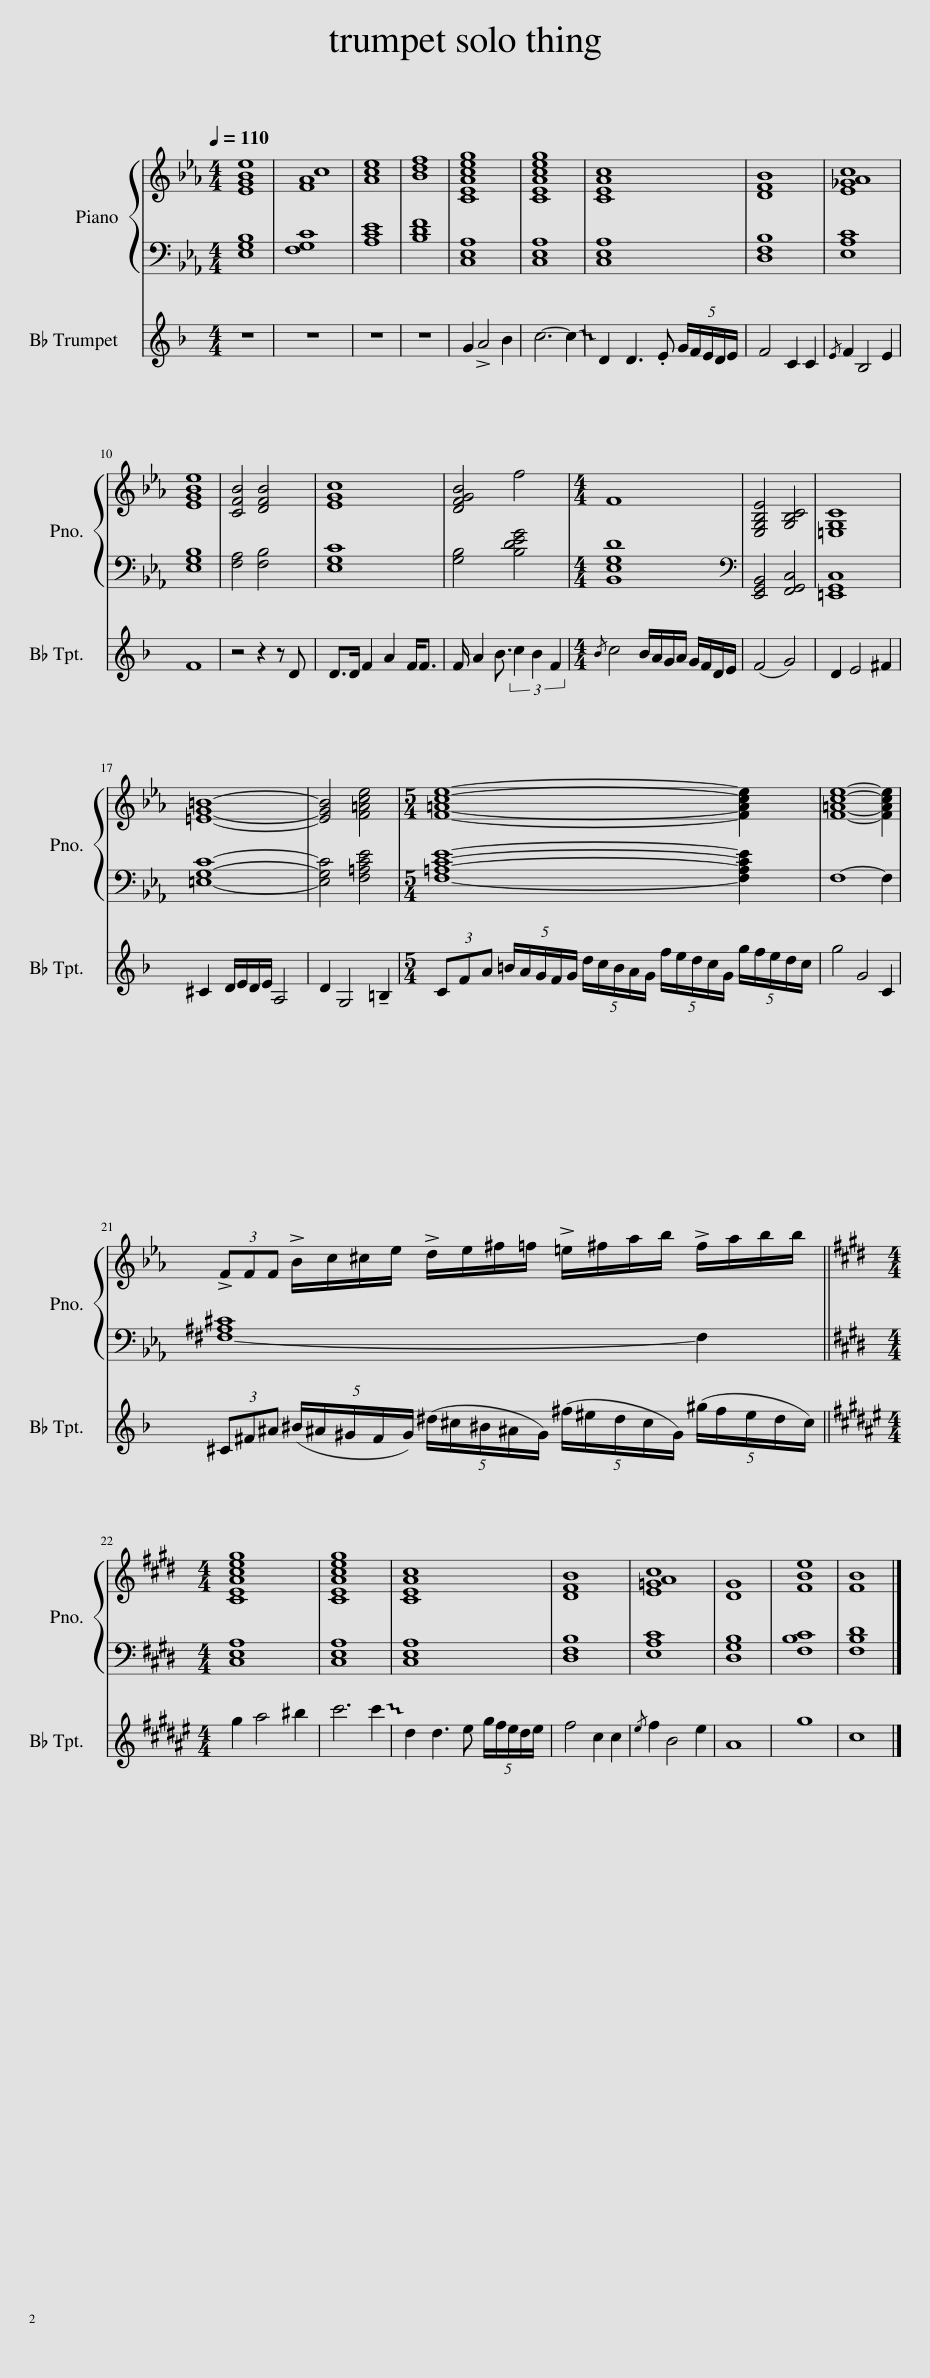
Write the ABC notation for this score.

X:1
%%score { 1 | 2 } 3
L:1/8
Q:1/4=110
M:4/4
I:linebreak $
K:Eb
V:1 treble
V:2 bass
V:3 treble transpose=-2
V:1
 [EGBe]8 | [FAc]8 | [Ace]8 | [Bdf]8 | [CEAceg]8 | %5
 [CEAceg]8 | [CEAc]8 | [DFB]8 | [E_GAc]8 |$ [EGBe]8 | %10
 [CFB]4 [DFB]4 | [EGc]8 | [DFGB]4 f4 |[M:4/4] F8 | [E,G,B,E]4 [G,B,C]4 | %15
 [=E,G,C]8 |$ [=EG=B]8- | [EGB]4 [F=Ace]4 |[M:5/4] [F=Ace]8- [FAce]2 | [F=Ace]8- [FAce]2 |$ %20
 (3!>!FFF !>!B/c/^c/e/ !>!d/e/^f/=f/ !>!=e/^f/a/b/ !>!f/a/b/b/ ||$[K:E][M:4/4] [CEAceg]8 | [CEAceg]8 | [CEAc]8 | [DFB]8 | %25
 [E=GAc]8 | [DG]8 | [FBe]8 | [FB]8 |] %29
V:2
 [E,G,B,]8 | [F,G,C]8 | [A,CE]8 | [B,DF]8 | [C,E,A,]8 | %5
 [C,E,A,]8 | [C,E,A,]8 | [D,F,B,]8 | [E,A,C]8 |$ [E,G,B,]8 | %10
 [F,A,]4 [F,B,]4 | [E,G,C]8 | [G,B,]4 [B,DEG]4 |[M:4/4] [B,,E,G,D]8 |[K:bass] [E,,G,,B,,]4 [F,,G,,C,]4 | %15
 [=E,,G,,C,]8 |$ [=E,G,C]8- | [E,G,C]4 [F,=A,CE]4 |[M:5/4] [F,=A,CE]8- [F,A,CE]2 | F,8- F,2 |$ %20
 [^F,-^A,^C]8 F,2 ||$[K:E][M:4/4] [C,E,A,]8 | [C,E,A,]8 | [C,E,A,]8 | [D,F,B,]8 | %25
 [E,A,C]8 | [D,G,B,]8 | [F,B,C]8 | [F,B,D]8 |] %29
V:3
[K:F] z8 | z8 | z8 | z8 | G2 !>!A4 B2 | %5
 c6- !~(!c2 | !~)!D2 D3 .E (5:4:5G/F/E/D/E/ | F4 C2 C2 |{/E} F2 B,4 E2 |$ F8 | %10
 z4 z2 z D | D>D F2 A2 F<F | F/ A2 B3/2 (3c2 B2 F2 |[M:4/4]{/B} c4 B/A/G/A/ G/F/D/E/ | (F4 G4) | %15
 D2 E4 ^F2 |$ ^C2 D/E/D/E/ A,4 | D2 G,4 !tenuto!=B,2 |[M:5/4] (3CFA (5:4:5=B/A/G/F/G/ (5:4:5d/c/B/A/G/ (5:4:5f/e/d/c/G/ (5:4:5g/f/e/d/c/ | g4 G4 C2 |$ %20
 (3^C^F^A (5:4:5(^B/^A/^G/F/G/) (5:4:5(^d/^c/^B/^A/G/) (5:4:5(^f/^e/d/c/G/) (5:4:5(^g/f/e/d/c/) ||$[K:F#][M:4/4] g2 a4 ^b2 | c'6 !~(!c'2 | !~)!d2 d3 e (5:4:5g/f/e/d/e/ | f4 c2 c2 | %25
{/e} f2 B4 e2 | A8 | g8 | c8 |] %29
